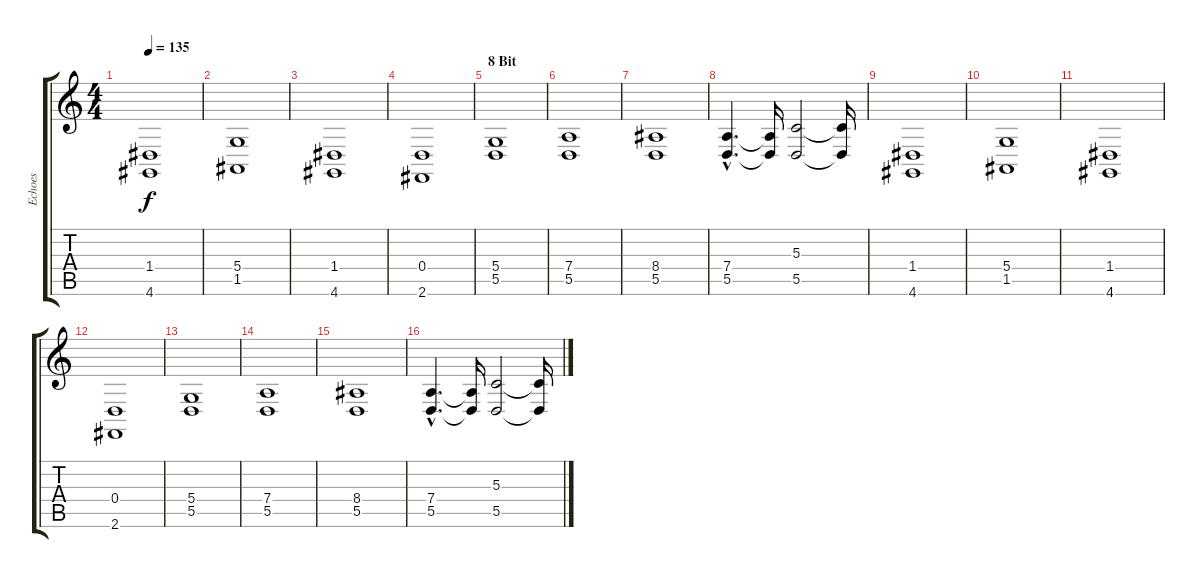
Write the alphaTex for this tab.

\track ("Echoes" "Echoes") {instrument fx6goblins}
\staff {score tabs}
\tuning (E4 B3 G3 D3 A2 E2) {hide}
\ts (4 4)
\tempo 135
\clef g2
\ks c
(1.4 4.6).1{dy f} |
(5.4 1.5).1 |
(1.4 4.6).1 |
(0.4 2.6).1 |
\section ("" "8 Bit")
(5.4 5.5).1 |
(7.4 5.5).1 |
(8.4 5.5).1 |
(7.4{hac} 5.5{hac}).4{d} (7.4{t} 5.5{t}).16 (5.3 5.5).2 (5.3{t} 5.5{t}).16 |
(1.4 4.6).1 |
(5.4 1.5).1 |
(1.4 4.6).1 |
(0.4 2.6).1 |
(5.4 5.5).1 |
(7.4 5.5).1 |
(8.4 5.5).1 |
(7.4{hac} 5.5{hac}).4{d} (7.4{t} 5.5{t}).16 (5.3 5.5).2 (5.3{t} 5.5{t}).16
